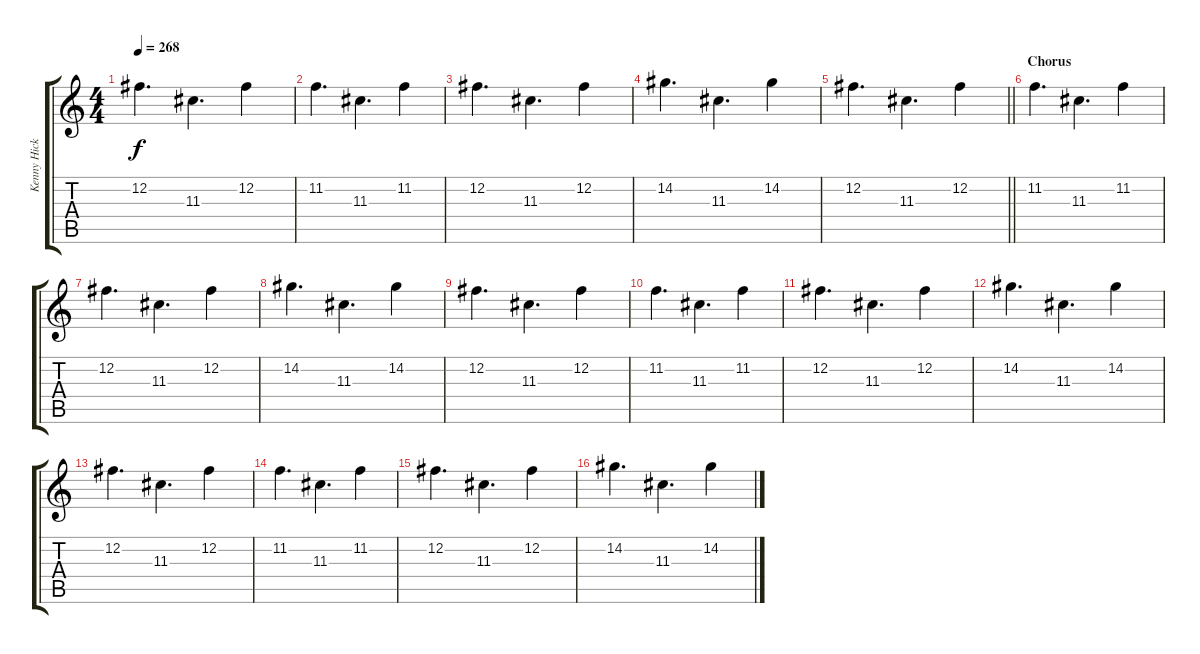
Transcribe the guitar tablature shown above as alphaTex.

\track ("Kenny Hickey" "Kenny Hick") {instrument distortionguitar}
\staff {score tabs}
\tuning (B3 Gb3 D3 A2 E2 B1) {hide}
\ts (4 4)
\tempo 268
\clef g2
\ks c
12.2.4{d dy f} 11.3.4{d} 12.2.4 |
11.2.4{d} 11.3.4{d} 11.2.4 |
12.2.4{d} 11.3.4{d} 12.2.4 |
14.2.4{d} 11.3.4{d} 14.2.4 |
\barLineRight lightlight
12.2.4{d} 11.3.4{d} 12.2.4 |
\section ("" "Chorus")
11.2.4{d} 11.3.4{d} 11.2.4 |
12.2.4{d} 11.3.4{d} 12.2.4 |
14.2.4{d} 11.3.4{d} 14.2.4 |
12.2.4{d} 11.3.4{d} 12.2.4 |
11.2.4{d} 11.3.4{d} 11.2.4 |
12.2.4{d} 11.3.4{d} 12.2.4 |
14.2.4{d} 11.3.4{d} 14.2.4 |
12.2.4{d} 11.3.4{d} 12.2.4 |
11.2.4{d} 11.3.4{d} 11.2.4 |
12.2.4{d} 11.3.4{d} 12.2.4 |
14.2.4{d} 11.3.4{d} 14.2.4
